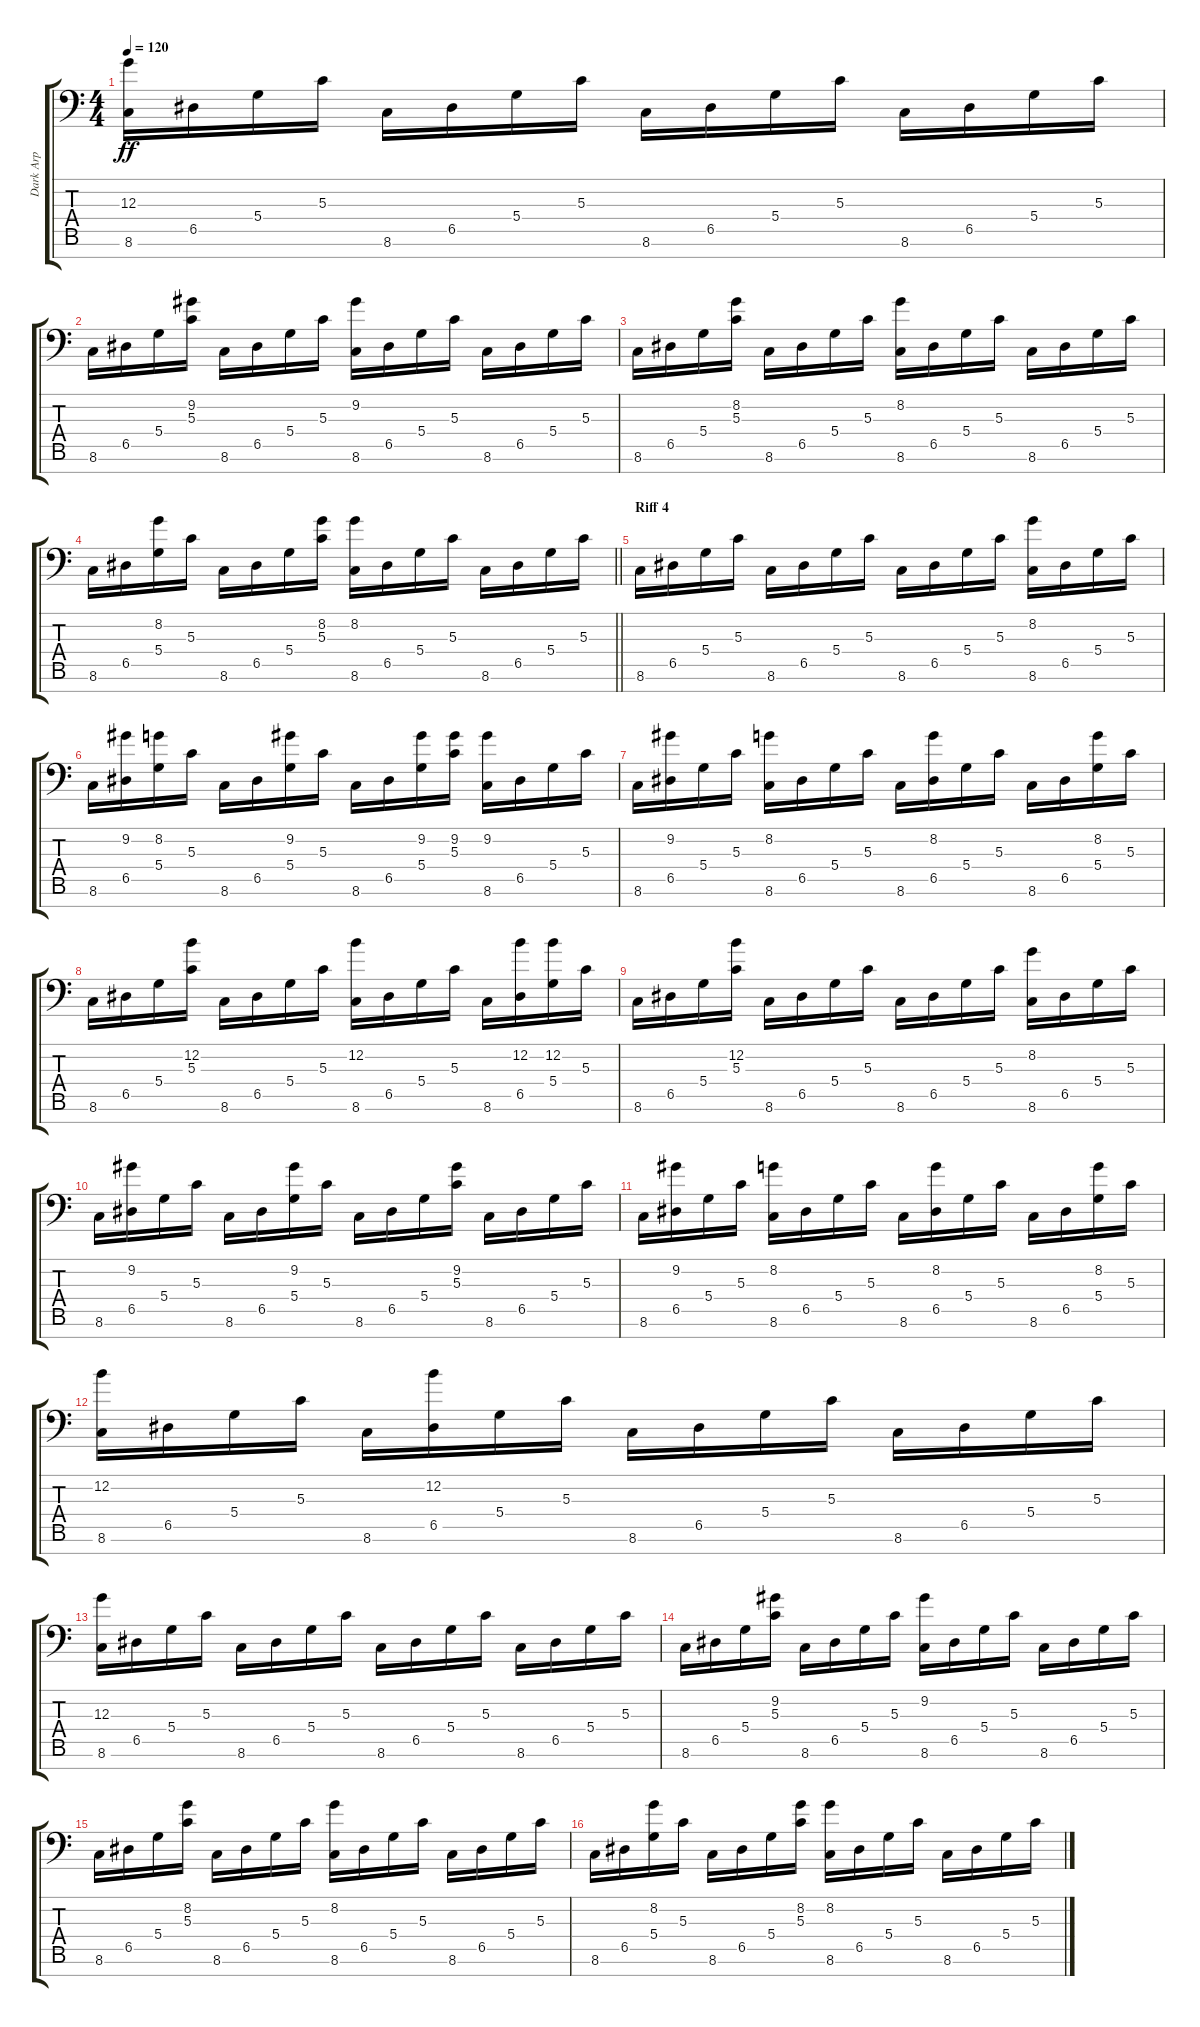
\track ("Dark Arp" "Dark Arp") {instrument lead8bassandlead}
\staff {score tabs}
\tuning (E4 B3 G3 D3 A2 E2 C-1) {hide}
\ts (4 4)
\tempo 120
\clef f4
\ks c
(12.3 8.6).16{dy ff} 6.5.16 5.4.16 5.3.16 8.6.16 6.5.16 5.4.16 5.3.16 8.6.16 6.5.16 5.4.16 5.3.16 8.6.16 6.5.16 5.4.16 5.3.16 |
8.6.16 6.5.16 5.4.16 (9.2 5.3).16 8.6.16 6.5.16 5.4.16 5.3.16 (9.2 8.6).16 6.5.16 5.4.16 5.3.16 8.6.16 6.5.16 5.4.16 5.3.16 |
8.6.16 6.5.16 5.4.16 (8.2 5.3).16 8.6.16 6.5.16 5.4.16 5.3.16 (8.2 8.6).16 6.5.16 5.4.16 5.3.16 8.6.16 6.5.16 5.4.16 5.3.16 |
\barLineRight lightlight
8.6.16 6.5.16 (8.2 5.4).16 5.3.16 8.6.16 6.5.16 5.4.16 (8.2 5.3).16 (8.2 8.6).16 6.5.16 5.4.16 5.3.16 8.6.16 6.5.16 5.4.16 5.3.16 |
\section ("" "Riff 4")
8.6.16 6.5.16 5.4.16 5.3.16 8.6.16 6.5.16 5.4.16 5.3.16 8.6.16 6.5.16 5.4.16 5.3.16 (8.2 8.6).16 6.5.16 5.4.16 5.3.16 |
8.6.16 (9.2 6.5).16 (8.2 5.4).16 5.3.16 8.6.16 6.5.16 (9.2 5.4).16 5.3.16 8.6.16 6.5.16 (9.2 5.4).16 (9.2 5.3).16 (9.2 8.6).16 6.5.16 5.4.16 5.3.16 |
8.6.16 (9.2 6.5).16 5.4.16 5.3.16 (8.2 8.6).16 6.5.16 5.4.16 5.3.16 8.6.16 (8.2 6.5).16 5.4.16 5.3.16 8.6.16 6.5.16 (8.2 5.4).16 5.3.16 |
8.6.16 6.5.16 5.4.16 (12.2 5.3).16 8.6.16 6.5.16 5.4.16 5.3.16 (12.2 8.6).16 6.5.16 5.4.16 5.3.16 8.6.16 (12.2 6.5).16 (12.2 5.4).16 5.3.16 |
8.6.16 6.5.16 5.4.16 (12.2 5.3).16 8.6.16 6.5.16 5.4.16 5.3.16 8.6.16 6.5.16 5.4.16 5.3.16 (8.2 8.6).16 6.5.16 5.4.16 5.3.16 |
8.6.16 (9.2 6.5).16 5.4.16 5.3.16 8.6.16 6.5.16 (9.2 5.4).16 5.3.16 8.6.16 6.5.16 5.4.16 (9.2 5.3).16 8.6.16 6.5.16 5.4.16 5.3.16 |
8.6.16 (9.2 6.5).16 5.4.16 5.3.16 (8.2 8.6).16 6.5.16 5.4.16 5.3.16 8.6.16 (8.2 6.5).16 5.4.16 5.3.16 8.6.16 6.5.16 (8.2 5.4).16 5.3.16 |
(12.2 8.6).16 6.5.16 5.4.16 5.3.16 8.6.16 (12.2 6.5).16 5.4.16 5.3.16 8.6.16 6.5.16 5.4.16 5.3.16 8.6.16 6.5.16 5.4.16 5.3.16 |
(12.3 8.6).16 6.5.16 5.4.16 5.3.16 8.6.16 6.5.16 5.4.16 5.3.16 8.6.16 6.5.16 5.4.16 5.3.16 8.6.16 6.5.16 5.4.16 5.3.16 |
8.6.16 6.5.16 5.4.16 (9.2 5.3).16 8.6.16 6.5.16 5.4.16 5.3.16 (9.2 8.6).16 6.5.16 5.4.16 5.3.16 8.6.16 6.5.16 5.4.16 5.3.16 |
8.6.16 6.5.16 5.4.16 (8.2 5.3).16 8.6.16 6.5.16 5.4.16 5.3.16 (8.2 8.6).16 6.5.16 5.4.16 5.3.16 8.6.16 6.5.16 5.4.16 5.3.16 |
8.6.16 6.5.16 (8.2 5.4).16 5.3.16 8.6.16 6.5.16 5.4.16 (8.2 5.3).16 (8.2 8.6).16 6.5.16 5.4.16 5.3.16 8.6.16 6.5.16 5.4.16 5.3.16
